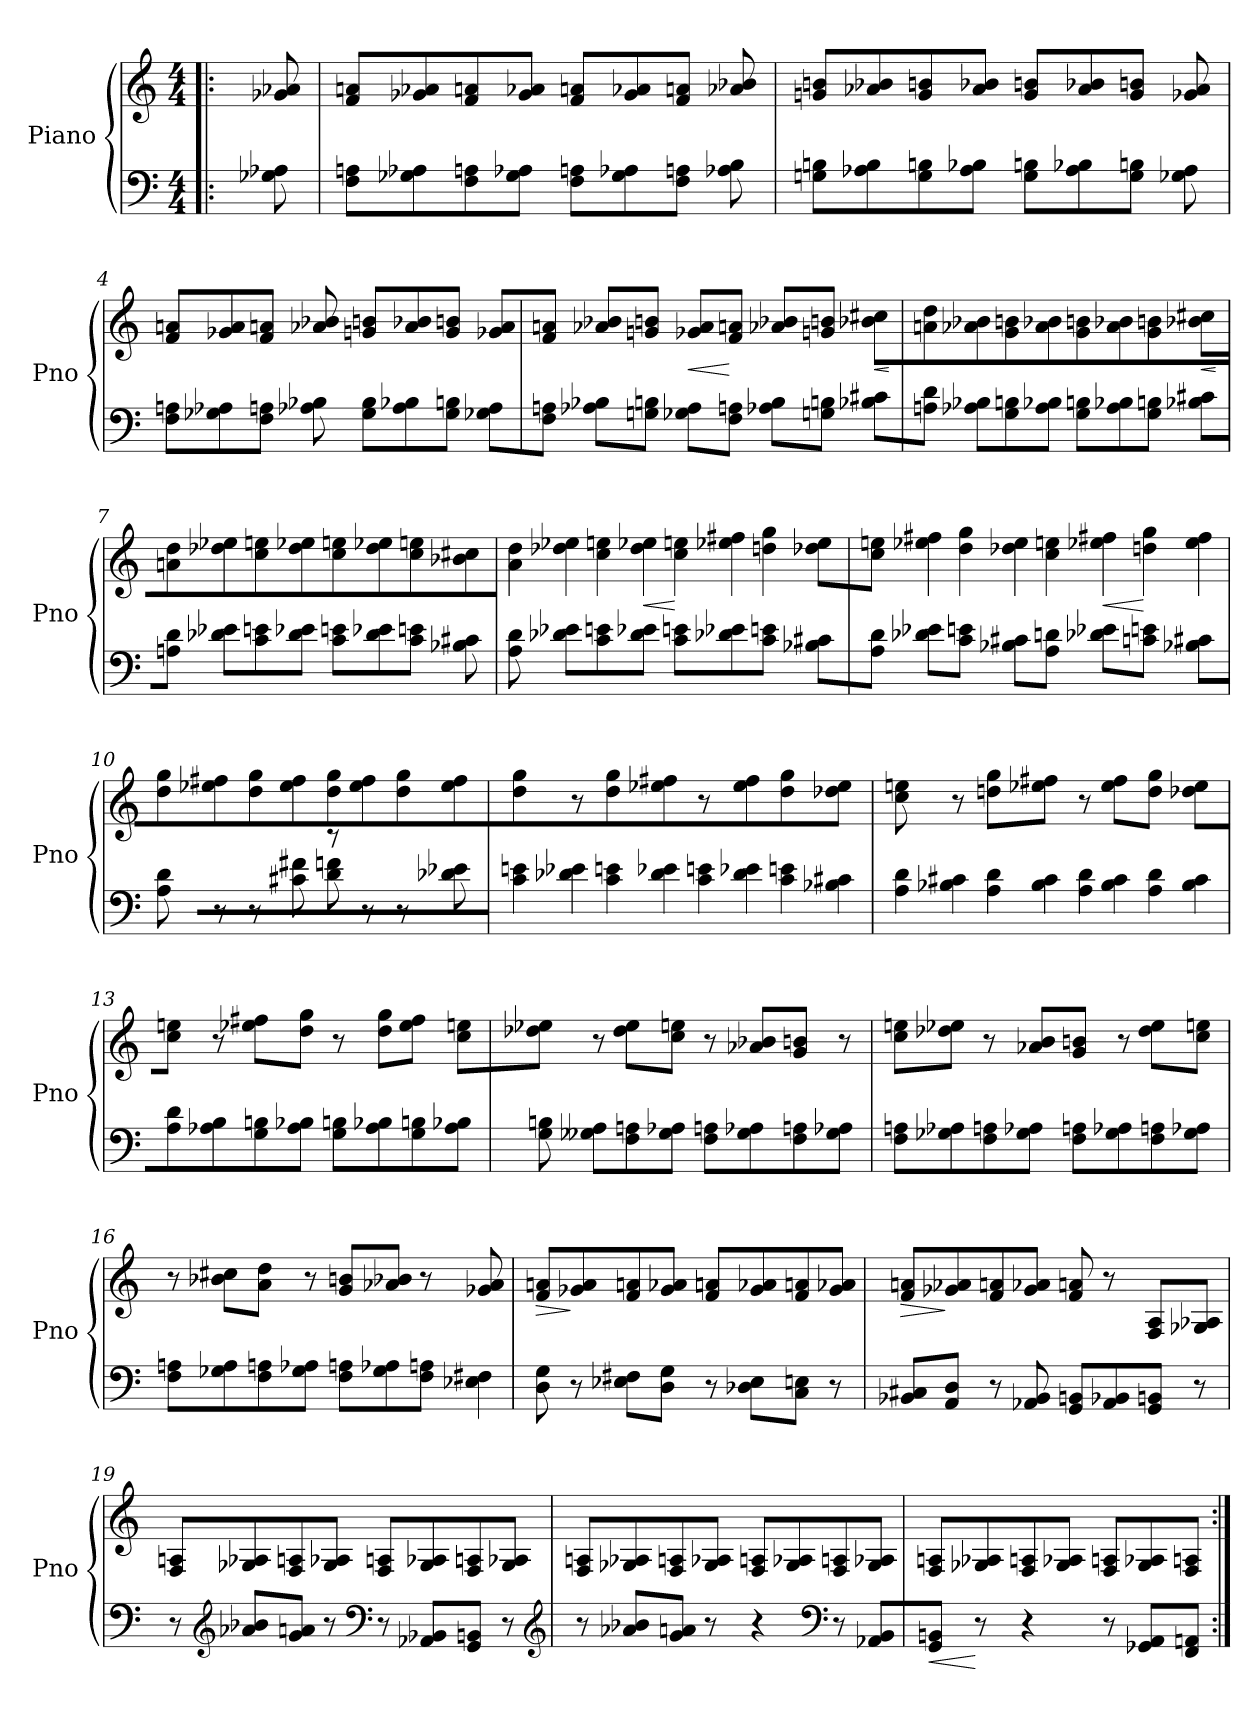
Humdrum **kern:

**kern	**dynam	**kern	**dynam
*part2	*part2	*part1	*part1
*staff2	*staff2	*staff1	*staff1
*I"Piano	*	*I"Piano	*
*I'Pno	*	*I'Pno	*
*clefF4	*	*clefG2	*
*M4/4	*	*M4/4	*
*MM160	*	*MM160	*
=1!|:	=1!|:	=1!|:	=1!|:
8G-X\ 8A-X\	.	8g-X/ 8a-X/	.
=2	=2	=2	=2
8F\ 8An\L	.	8f/ 8an/L	.
8G-X\ 8A-X\	.	8g-X/ 8a-X/	.
8F\ 8An\	.	8f/ 8an/	.
8G-\ 8A-X\J	.	8g-/ 8a-X/J	.
8F\ 8An\L	.	8f/ 8an/L	.
8G-\ 8A-X\	.	8g-/ 8a-X/	.
8F\ 8An\J	.	8f/ 8an/J	.
8A-X\ 8B\	.	8a-X/ 8b-X/	.
=3	=3	=3	=3
8Gn\ 8Bn\L	.	8gn/ 8bn/L	.
8A-X\ 8B\	.	8a-X/ 8b-X/	.
8G\ 8Bn\	.	8g/ 8bn/	.
8A-\ 8B-X\J	.	8a-/ 8b-X/J	.
8G\ 8Bn\L	.	8g/ 8bn/L	.
8A-\ 8B-X\	.	8a-/ 8b-X/	.
8G\ 8Bn\J	.	8g/ 8bn/J	.
8G-X\ 8A-\	.	8g-X/ 8a-/	.
!!LO:LB:g=z
=4	=4	=4	=4
8F\ 8An\L	.	8f/ 8an/L	.
8G-X\ 8A-X\	.	8g-X/ 8a/	.
8F\ 8An\J	.	8f/ 8an/J	.
8A-X\ 8B-X\	.	8a-X/ 8b-X/	.
8G-\ 8B-\L	.	8gn/ 8bn/L	.
8A-\ 8B-X\	.	8a-/ 8b-X/	.
8G-\ 8Bn\J	.	8g/ 8bn/J	.
8G-X\ 8A-\L	.	8g-X/ 8a-/L	.
=5	=5	=5	=5
*	*	*^	*
8F\ 8An\J	.	8f/ 8an/J	2..ryy	.
8A-X\ 8B-X\L	.	8a-X/ 8b-X/L	.	.
8Gn\ 8Bn\J	.	8gn/ 8bn/J	.	.
!	!	!	!	!LO:HP:b
8G-X\ 8A-\L	.	8g-X/ 8a-/L	.	<
8F\ 8An\J	.	8f/ 8an/J	.	[
8A-X\ 8B\L	.	8a-X/ 8b-X/L	.	.
8Gn\ 8Bn\J	.	8gn/ 8bn/J	.	.
!	!	!	!	!LO:HP:b
8B-X\ 8c#X\L	.	8ryy	8b-X\ 8cc#X\L	<
*	*	*v	*v	*
.	.	.	[
!!LO:LB:g=z
=6	=6	=6	=6
8An\ 8d\J	.	8an\ 8dd\	.
8A-X\ 8B-X\L	.	8a-X/ 8b-X/L	.
8G\ 8Bn\	.	8g/ 8bn/	.
8A-\ 8B-X\J	.	8a-/ 8b-X/J	.
8G\ 8Bn\L	.	8g/ 8bn/L	.
8A-\ 8B-X\	.	8a-/ 8b-X/	.
8G\ 8Bn\J	.	8g/ 8bn/J	.
!	!	!	!LO:HP:b
8B-X\ 8c#X\L	.	8b-X\ 8cc#X\L	<
.	.	.	[
=7	=7	=7	=7
8An\ 8d\J	.	8an\ 8dd\J	.
8d-X\ 8e-X\L	.	8dd-X\ 8ee-X\L	.
8c\ 8en\	.	8cc\ 8een\	.
8d-\ 8e-X\J	.	8dd-\ 8ee-X\J	.
8c\ 8en\L	.	8cc\ 8een\L	.
8d-\ 8e-X\	.	8dd-\ 8ee-X\	.
8c\ 8en\J	.	8cc\ 8een\J	.
8B-X\ 8c#X\L	.	8b-X\ 8cc#X\L	.
!!LO:LB:g=z
=8	=8	=8	=8
8A\ 8d\	.	8a\ 8dd\	.
8d-X\ 8e-X\L	.	8dd-X\ 8ee-X\L	.
8c\ 8en\	.	8cc\ 8een\	.
!	!	!	!LO:HP:b
8d-\ 8e-X\J	.	8dd-\ 8ee-X\J	<
8c\ 8en\L	.	8cc\ 8een\	[
8d-X\ 8e-X\	.	8ee-X\ 8ff#X\L	.
8c\ 8en\J	.	8ddn\ 8gg\J	.
8B-X\ 8c#X\L	.	8dd-X\ 8ee-\L	.
=9	=9	=9	=9
8A\ 8d\J	.	8cc\ 8een\J	.
8d-X\ 8e-X\L	.	8ee-X\ 8ff#X\L	.
8c\ 8en\J	.	8dd\ 8gg\J	.
8B-X\ 8c#X\L	.	8dd-X\ 8ee-\L	.
8A\ 8dn\J	.	8cc\ 8een\J	.
!	!	!	!LO:HP:b
8d-X\ 8e-X\L	.	8ee-X\ 8ff#X\L	<
8cn\ 8en\J	.	8ddn\ 8gg\	[
8B-X\ 8c#X\L	.	8ee-\ 8ff#\J	.
!!LO:LB:g=z
=10	=10	=10	=10
*^	*	*	*
8ryy	8A\ 8d\	.	8dd\ 8gg\L	.
8r	4ryy	.	8ee-X\ 8ff#X\	.
8r	.	.	8dd\ 8gg\	.
8ryy	8c#X\ 8f#X\	.	8ee-\ 8ff#\J	.
8r	8d\ 8fn\	.	8dd\ 8gg\L	.
8r	4ryy	.	8ee-\ 8ff#\	.
8r	.	.	8dd\ 8gg\	.
8ryy	8d-X\ 8e-X\	.	8ee-\ 8ff#\J	.
*v	*v	*	*	*
=11	=11	=11	=11
8c\ 8en\L	.	8dd\ 8gg\	.
8d-X\ 8e-X\	.	8r	.
8c\ 8en\	.	8dd\ 8gg\L	.
8d-\ 8e-X\J	.	8ee-X\ 8ff#X\J	.
8c\ 8en\L	.	8r	.
8d-\ 8e-X\	.	8ee-\ 8ff#\L	.
8c\ 8en\J	.	8dd\ 8gg\J	.
8B-X\ 8c#X\	.	8dd-X\ 8ee-\L	.
!!LO:LB:g=z
=12	=12	=12	=12
*	*	*^	*
8A\ 8d\L	.	8ryy	8cc\ 8een\J	.
8B-X\ 8c#X\	.	8r	8ryy	.
8A\ 8d\	.	4ryy	8ddn\ 8gg\L	.
8B-\ 8c#\J	.	.	8ee-X\ 8ff#X\J	.
8A\ 8d\L	.	8r	8ryy	.
8B-\ 8c#\	.	4.ryy	8ee-\ 8ff#\L	.
8A\ 8d\	.	.	8dd\ 8gg\J	.
8B-\ 8c#\J	.	.	8dd-X\ 8ee-\L	.
=13	=13	=13	=13	=13
8A\ 8d\	.	8ryy	8cc\ 8een\J	.
8A-X\ 8B\	.	8r	8ryy	.
8G\ 8Bn\	.	4ryy	8ee-X\ 8ff#X\L	.
8A-\ 8B-X\J	.	.	8dd\ 8gg\J	.
8G\ 8Bn\L	.	8r	8ryy	.
8A-\ 8B-X\	.	4.ryy	8dd\ 8gg\L	.
8G\ 8Bn\	.	.	8ee-\ 8ff#\J	.
8A-\ 8B-X\J	.	.	8cc\ 8een\L	.
!!LO:LB:g=z	!!
=14	=14	=14	=14	=14
8G\ 8Bn\	.	8ryy	8dd-X\ 8ee-X\J	.
8G--X\ 8A\L	.	8r	8ryy	.
8F\ 8An\	.	4ryy	8dd-\ 8ee-\L	.
8G--\ 8A-X\J	.	.	8cc\ 8een\J	.
8F\ 8An\L	.	8r	2ryy	.
8G--\ 8A-X\	.	8a-X/ 8b-X/L	.	.
8F\ 8An\	.	8g/ 8bn/J	.	.
8G--\ 8A-X\J	.	8r	.	.
*	*	*v	*v	*
=15	=15	=15	=15
8F\ 8An\L	.	8cc\ 8een\L	.
8G-X\ 8A-X\	.	8dd-X\ 8ee-X\J	.
8F\ 8An\	.	8r	.
8G-\ 8A-X\J	.	8a-X/ 8b/L	.
8F\ 8An\L	.	8g/ 8bn/J	.
8G-\ 8A-X\	.	8r	.
8F\ 8An\	.	8dd-\ 8ee-\L	.
8G-\ 8A-X\J	.	8cc\ 8een\J	.
!!LO:LB:g=z
=16	=16	=16	=16
8F\ 8An\L	.	8r	.
8G-X\ 8A\	.	8b-X\ 8cc#X\L	.
8F\ 8An\	.	8a\ 8dd\J	.
8G-\ 8A-X\J	.	8r	.
8F\ 8An\L	.	8g/ 8bn/L	.
8G-\ 8A-X\	.	8a-X/ 8b-X/J	.
8F\ 8An\J	.	8r	.
8E-X\ 8F#X\L	.	8g-X/ 8a-/	.
=17	=17	=17	=17
*^	*	*	*
!	!	!	!	!LO:HP:b
8ryy	8D\ 8G\J	.	8f/ 8an/L	>
8r	8ryy	.	8g-X/ 8a/	]
4ryy	8E-X\ 8F#X\L	.	8f/ 8an/	.
.	8D\ 8G\J	.	8g-/ 8a-X/J	.
8r	8ryy	.	8f/ 8an/L	.
4ryy	8D-X\ 8E-\L	.	8g-/ 8a-X/	.
.	8C\ 8En\J	.	8f/ 8an/	.
8r	8ryy	.	8g-/ 8a-X/J	.
!!LO:LB:g=z
=18	=18	=18	=18	=18
!	!	!	!	!LO:HP:b
*v	*v	*	*	*
8BB-X/ 8C#X/L	.	8f/ 8an/L	>
8AA/ 8D/J	.	8g-X/ 8a-X/	]
8r	.	8f/ 8an/	.
8AA-X/ 8BB-/	.	8g-/ 8a-X/J	.
8GG/ 8BBn/L	.	8f/ 8an/	.
8AA-/ 8BB-X/	.	8r	.
8GG/ 8BBn/J	.	8F/ 8A/L	.
8r	.	8G-X/ 8A-X/J	.
=19	=19	=19	=19
8r	.	8F/ 8An/L	.
*clefG2	*	*	*
8a-X/ 8b-X/L	.	8G-X/ 8A-X/	.
8g/ 8an/J	.	8F/ 8An/	.
8r	.	8G-/ 8A-X/J	.
*clefF4	*	*	*
8r	.	8F/ 8An/L	.
8AA-X/ 8BB-X/L	.	8G-/ 8A-X/	.
8GG/ 8BBn/J	.	8F/ 8An/	.
8r	.	8G-/ 8A-X/J	.
*clefG2	*	*	*
!!LO:LB:g=z
=20	=20	=20	=20
8r	.	8F/ 8An/L	.
8a-X/ 8b-X/L	.	8G-X/ 8A-X/	.
8g/ 8an/J	.	8F/ 8An/	.
8r	.	8G-/ 8A-X/J	.
4r	.	8F/ 8An/L	.
.	.	8G-/ 8A-X/	.
*clefF4	*	*	*
8r	.	8F/ 8An/	.
8AA-X/ 8BB/L	.	8G-/ 8A-X/J	.
=21	=21	=21	=21
!	!LO:HP:b	!	!
8GG/ 8BBn/J	<	8F/ 8An/L	.
8r	[	8G-X/ 8A-X/	.
4r	.	8F/ 8An/	.
.	.	8G-/ 8A-X/J	.
8r	.	8F/ 8An/L	.
8GG-X/ 8AA/L	.	8G-/ 8A-X/	.
8FF/ 8AAn/J	.	8F/ 8An/J	.
=:|!	=:|!	=:|!	=:|!
*-	*-	*-	*-
